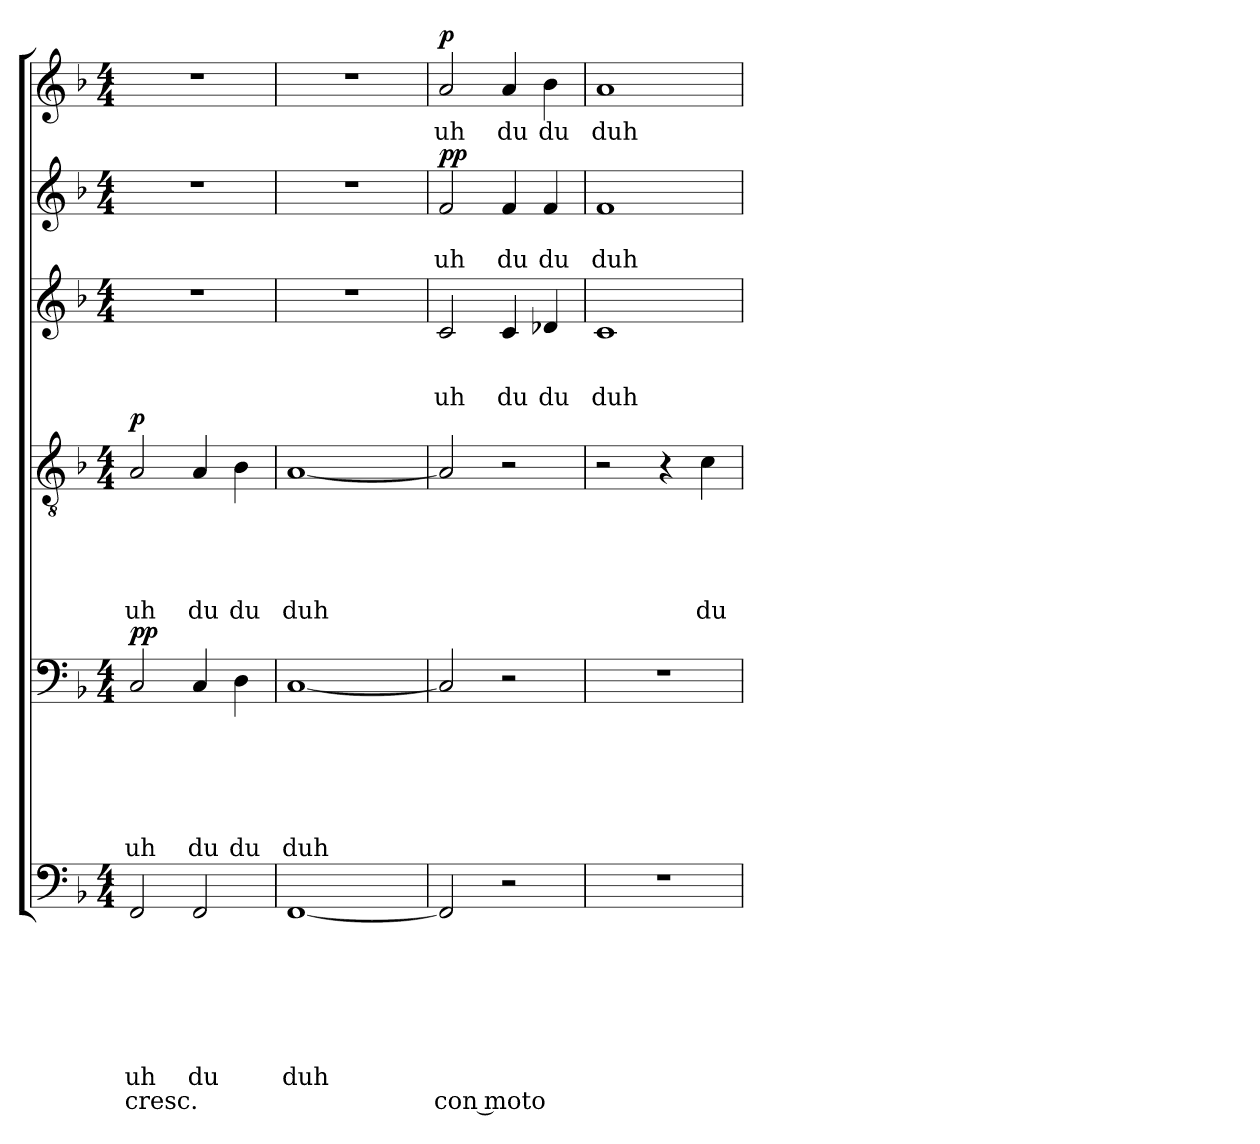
**kern	**text	**text	**text	**text	**text	**text	**text	**text	**kern	**text	**text	**text	**text	**text	**text	**dynam	**kern	**text	**text	**text	**text	**text	**dynam	**kern	**text	**text	**text	**kern	**text	**text	**dynam	**kern	**text	**dynam
*part6	*part6	*part6	*part6	*part6	*part6	*part6	*part6	*part6	*part5	*part5	*part5	*part5	*part5	*part5	*part5	*part5	*part4	*part4	*part4	*part4	*part4	*part4	*part4	*part3	*part3	*part3	*part3	*part2	*part2	*part2	*part2	*part1	*part1	*part1
*staff6	*staff6	*staff6	*staff6	*staff6	*staff6	*staff6	*staff6	*staff6	*staff5	*staff5	*staff5	*staff5	*staff5	*staff5	*staff5	*staff5	*staff4	*staff4	*staff4	*staff4	*staff4	*staff4	*staff4	*staff3	*staff3	*staff3	*staff3	*staff2	*staff2	*staff2	*staff2	*staff1	*staff1	*staff1
*clefF4	*	*	*	*	*	*	*	*	*clefF4	*	*	*	*	*	*	*	*clefGv2	*	*	*	*	*	*	*clefG2	*	*	*	*clefG2	*	*	*	*clefG2	*	*
*k[b-]	*	*	*	*	*	*	*	*	*k[b-]	*	*	*	*	*	*	*	*k[b-]	*	*	*	*	*	*	*k[b-]	*	*	*	*k[b-]	*	*	*	*k[b-]	*	*
*F:	*	*	*	*	*	*	*	*	*F:	*	*	*	*	*	*	*	*F:	*	*	*	*	*	*	*F:	*	*	*	*F:	*	*	*	*F:	*	*
*M4/4	*	*	*	*	*	*	*	*	*M4/4	*	*	*	*	*	*	*	*M4/4	*	*	*	*	*	*	*M4/4	*	*	*	*M4/4	*	*	*	*M4/4	*	*
=1	=1	=1	=1	=1	=1	=1	=1	=1	=1	=1	=1	=1	=1	=1	=1	=1	=1	=1	=1	=1	=1	=1	=1	=1	=1	=1	=1	=1	=1	=1	=1	=1	=1	=1
!	!	!	!	!	!	!	!LO:LY:b	!LO:LY:b	!	!	!	!	!	!	!LO:LY:b	!LO:DY:a	!	!	!	!	!	!LO:LY:b	!	!	!	!	!	!	!	!	!	!	!	!
!	!	!	!	!	!	!	!	!	!	!	!	!	!	!	!	!LO:DY:n=1:b	!	!	!	!	!	!	!LO:DY:a	!	!	!	!	!	!	!	!	!	!	!
2FF/	.	.	.	.	.	.	uh	cresc.	2C/	.	.	.	.	.	uh	p p	2A/	.	.	.	.	uh	p	1r	.	.	.	1r	.	.	.	1r	.	.
!	!	!	!	!	!	!	!LO:LY:b	!	!	!	!	!	!	!	!LO:LY:b	!	!	!	!	!	!	!LO:LY:b	!	!	!	!	!	!	!	!	!	!	!	!
2FF/	.	.	.	.	.	.	du	.	4C/	.	.	.	.	.	du	.	4A/	.	.	.	.	du	.	.	.	.	.	.	.	.	.	.	.	.
!	!	!	!	!	!	!	!	!	!	!	!	!	!	!	!LO:LY:b	!	!	!	!	!	!	!LO:LY:b	!	!	!	!	!	!	!	!	!	!	!	!
.	.	.	.	.	.	.	.	.	4D\	.	.	.	.	.	du	.	4B-\	.	.	.	.	du	.	.	.	.	.	.	.	.	.	.	.	.
=2	=2	=2	=2	=2	=2	=2	=2	=2	=2	=2	=2	=2	=2	=2	=2	=2	=2	=2	=2	=2	=2	=2	=2	=2	=2	=2	=2	=2	=2	=2	=2	=2	=2	=2
!	!	!	!	!	!	!	!LO:LY:b	!	!	!	!	!	!	!	!LO:LY:b	!	!	!	!	!	!	!LO:LY:b	!	!	!	!	!	!	!	!	!	!	!	!
[<1FF	.	.	.	.	.	.	duh	.	[<1C	.	.	.	.	.	duh	.	[<1A	.	.	.	.	duh	.	1r	.	.	.	1r	.	.	.	1r	.	.
=3	=3	=3	=3	=3	=3	=3	=3	=3	=3	=3	=3	=3	=3	=3	=3	=3	=3	=3	=3	=3	=3	=3	=3	=3	=3	=3	=3	=3	=3	=3	=3	=3	=3	=3
!	!	!	!	!	!	!	!	!LO:LY:b	!	!	!	!	!	!	!	!	!	!	!	!	!	!	!	!	!	!	!LO:LY:b	!	!	!LO:LY:b	!LO:DY:a	!	!LO:LY:b	!
!	!	!	!	!	!	!	!	!	!	!	!	!	!	!	!	!	!	!	!	!	!	!	!	!	!	!	!	!	!	!	!LO:DY:n=1:b	!	!	!LO:DY:a
2FF/]	.	.	.	.	.	.	.	con moto	2C/]	.	.	.	.	.	.	.	2A/]	.	.	.	.	.	.	2c/	.	.	uh	2f/	.	uh	p p	2a/	uh	p
!	!	!	!	!	!	!	!	!	!	!	!	!	!	!	!	!	!	!	!	!	!	!	!	!	!	!	!LO:LY:b	!	!	!LO:LY:b	!	!	!LO:LY:b	!
2r	.	.	.	.	.	.	.	.	2r	.	.	.	.	.	.	.	2r	.	.	.	.	.	.	4c/	.	.	du	4f/	.	du	.	4a/	du	.
!	!	!	!	!	!	!	!	!	!	!	!	!	!	!	!	!	!	!	!	!	!	!	!	!	!	!	!LO:LY:b	!	!	!LO:LY:b	!	!	!LO:LY:b	!
.	.	.	.	.	.	.	.	.	.	.	.	.	.	.	.	.	.	.	.	.	.	.	.	4d-X/	.	.	du	4f/	.	du	.	4b-\	du	.
=4	=4	=4	=4	=4	=4	=4	=4	=4	=4	=4	=4	=4	=4	=4	=4	=4	=4	=4	=4	=4	=4	=4	=4	=4	=4	=4	=4	=4	=4	=4	=4	=4	=4	=4
!	!	!	!	!	!	!	!	!	!	!	!	!	!	!	!	!	!	!	!	!	!	!	!	!	!	!	!LO:LY:b	!	!	!LO:LY:b	!	!	!LO:LY:b	!
1r	.	.	.	.	.	.	.	.	1r	.	.	.	.	.	.	.	2r	.	.	.	.	.	.	1c	.	.	duh	1f	.	duh	.	1a	duh	.
.	.	.	.	.	.	.	.	.	.	.	.	.	.	.	.	.	4r	.	.	.	.	.	.	.	.	.	.	.	.	.	.	.	.	.
!	!	!	!	!	!	!	!	!	!	!	!	!	!	!	!	!	!	!	!	!	!	!LO:LY:b	!	!	!	!	!	!	!	!	!	!	!	!
.	.	.	.	.	.	.	.	.	.	.	.	.	.	.	.	.	4c\	.	.	.	.	du-	.	.	.	.	.	.	.	.	.	.	.	.
=	=	=	=	=	=	=	=	=	=	=	=	=	=	=	=	=	=	=	=	=	=	=	=	=	=	=	=	=	=	=	=	=	=	=
*-	*-	*-	*-	*-	*-	*-	*-	*-	*-	*-	*-	*-	*-	*-	*-	*-	*-	*-	*-	*-	*-	*-	*-	*-	*-	*-	*-	*-	*-	*-	*-	*-	*-	*-
